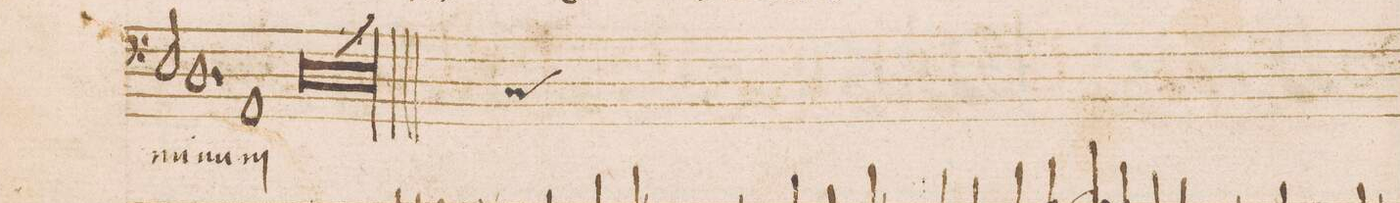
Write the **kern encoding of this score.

**kern	**text
*I"BASVS	*
*clefF4	*
*k[]	*
*met(C|)	*
*M2/1	*
2E/	-mi-
1.D\	.
=34-	=34-
1AA	-num
=35-	=35-
0D;	.
=-	=-
*-	*-
